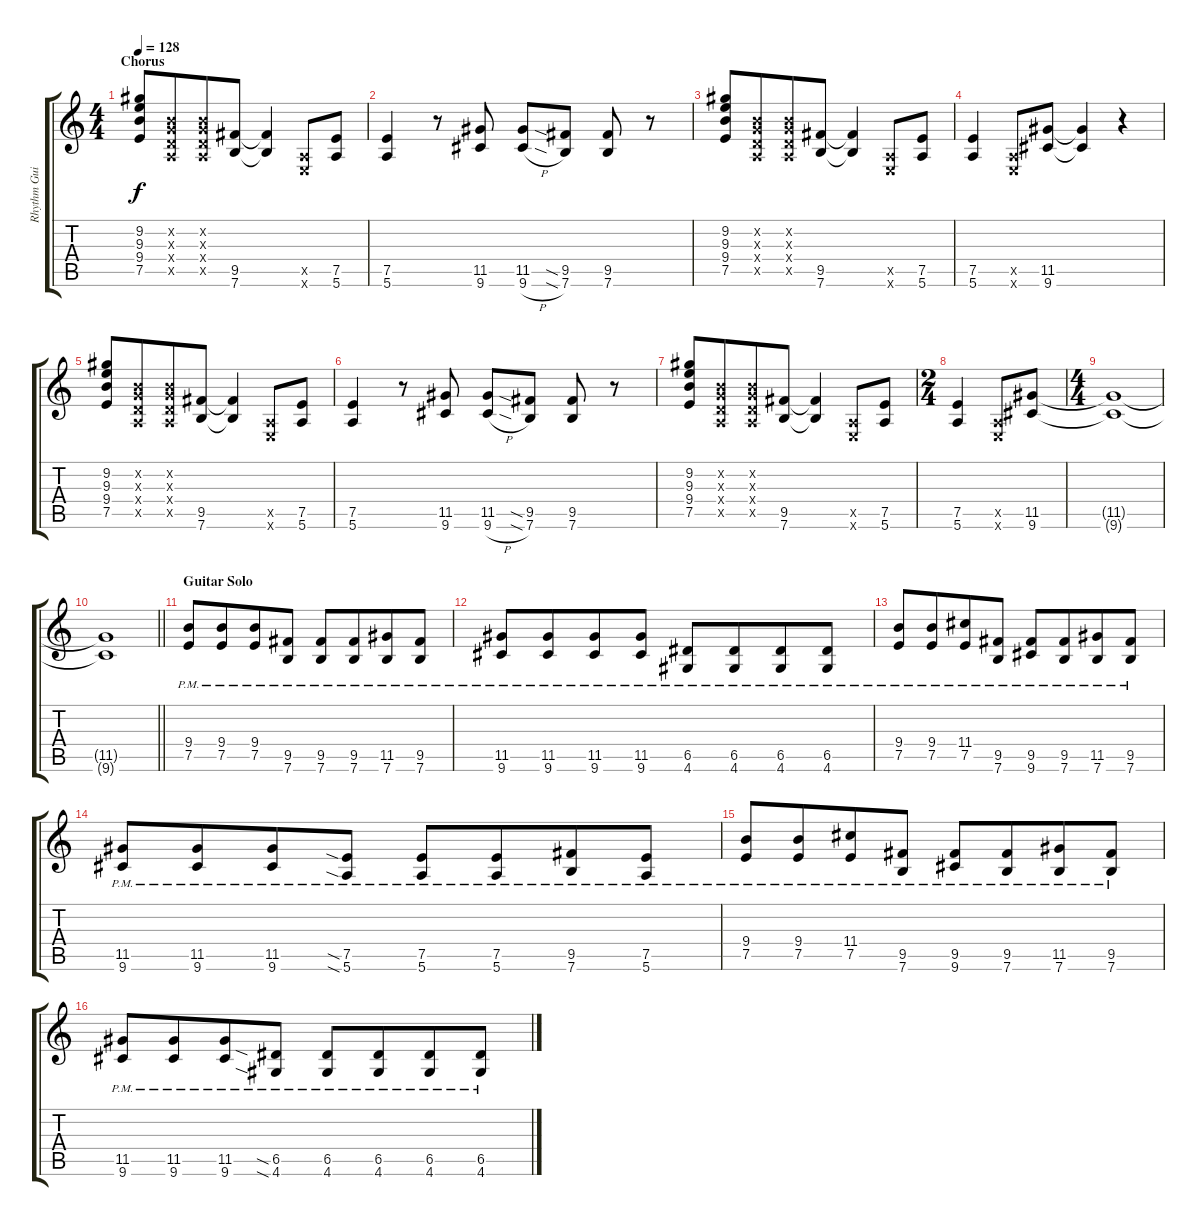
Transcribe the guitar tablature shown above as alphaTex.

\track ("Rhythm Guitar" "Rhythm Gui") {instrument overdrivenguitar}
\staff {score tabs}
\tuning (E4 B3 G3 D3 A2 E2) {hide}
\ts (4 4)
\section ("" "Chorus")
\tempo 128
\clef g2
\ks c
(9.2 9.3 9.4 7.5).8{dy f} (0.2{x} 0.3{x} 0.4{x} 0.5{x}).8{beam merge} (0.2{x} 0.3{x} 0.4{x} 0.5{x}).8 (9.5 7.6).8 (9.5{t} 7.6{t}).4 (0.5{x} 0.6{x}).8 (7.5 5.6).8 |
(7.5 5.6).4 r.8 (11.5 9.6).8 (11.5 9.6{h}).8 (9.5{sia} 7.6{sia}).8 (9.5 7.6).8 r.8 |
(9.2 9.3 9.4 7.5).8 (0.2{x} 0.3{x} 0.4{x} 0.5{x}).8{beam merge} (0.2{x} 0.3{x} 0.4{x} 0.5{x}).8 (9.5 7.6).8 (9.5{t} 7.6{t}).4 (0.5{x} 0.6{x}).8 (7.5 5.6).8 |
(7.5 5.6).4 (0.5{x} 0.6{x}).8 (11.5 9.6).8 (11.5{t} 9.6{t}).4 r.4 |
(9.2 9.3 9.4 7.5).8 (0.2{x} 0.3{x} 0.4{x} 0.5{x}).8{beam merge} (0.2{x} 0.3{x} 0.4{x} 0.5{x}).8 (9.5 7.6).8 (9.5{t} 7.6{t}).4 (0.5{x} 0.6{x}).8 (7.5 5.6).8 |
(7.5 5.6).4 r.8 (11.5 9.6).8 (11.5 9.6{h}).8 (9.5{sia} 7.6{sia}).8 (9.5 7.6).8 r.8 |
(9.2 9.3 9.4 7.5).8 (0.2{x} 0.3{x} 0.4{x} 0.5{x}).8{beam merge} (0.2{x} 0.3{x} 0.4{x} 0.5{x}).8 (9.5 7.6).8 (9.5{t} 7.6{t}).4 (0.5{x} 0.6{x}).8 (7.5 5.6).8 |
\ts (2 4)
(7.5 5.6).4 (0.5{x} 0.6{x}).8 (11.5 9.6).8 |
\ts (4 4)
(11.5{t} 9.6{t}).1 |
\barLineRight lightlight
(11.5{t} 9.6{t}).1 |
\section ("" "Guitar Solo")
(9.4{pm} 7.5{pm}).8 (9.4{pm} 7.5{pm}).8{beam merge} (9.4{pm} 7.5{pm}).8 (9.5{pm} 7.6{pm}).8 (9.5{pm} 7.6{pm}).8 (9.5{pm} 7.6{pm}).8{beam merge} (11.5{pm} 7.6{pm}).8 (9.5{pm} 7.6{pm}).8 |
(11.5{pm} 9.6{pm}).8 (11.5{pm} 9.6{pm}).8{beam merge} (11.5{pm} 9.6{pm}).8 (11.5{pm} 9.6{pm}).8 (6.5{pm} 4.6{pm}).8 (6.5{pm} 4.6{pm}).8{beam merge} (6.5{pm} 4.6{pm}).8 (6.5{pm} 4.6{pm}).8 |
(9.4{pm} 7.5{pm}).8 (9.4{pm} 7.5{pm}).8{beam merge} (11.4{pm} 7.5{pm}).8 (9.5{pm} 7.6{pm}).8 (9.5{pm} 9.6{pm}).8 (9.5{pm} 7.6{pm}).8{beam merge} (11.5{pm} 7.6{pm}).8 (9.5{pm} 7.6{pm}).8 |
(11.5{pm} 9.6{pm}).8 (11.5{pm} 9.6{pm}).8{beam merge} (11.5{pm} 9.6{pm}).8 (7.5{sia pm} 5.6{sia pm}).8 (7.5{pm} 5.6{pm}).8{beam merge} (7.5{pm} 5.6{pm}).8{beam merge} (9.5{pm} 7.6{pm}).8{beam merge} (7.5{pm} 5.6{pm}).8 |
(9.4{pm} 7.5{pm}).8 (9.4{pm} 7.5{pm}).8{beam merge} (11.4{pm} 7.5{pm}).8 (9.5{pm} 7.6{pm}).8 (9.5{pm} 9.6{pm}).8 (9.5{pm} 7.6{pm}).8{beam merge} (11.5{pm} 7.6{pm}).8 (9.5{pm} 7.6{pm}).8 |
(11.5{pm} 9.6{pm}).8 (11.5{pm} 9.6{pm}).8{beam merge} (11.5{pm} 9.6{pm}).8 (6.5{sia pm} 4.6{sia pm}).8 (6.5{pm} 4.6{pm}).8 (6.5{pm} 4.6{pm}).8{beam merge} (6.5{pm} 4.6{pm}).8 (6.5{pm} 4.6{pm}).8
